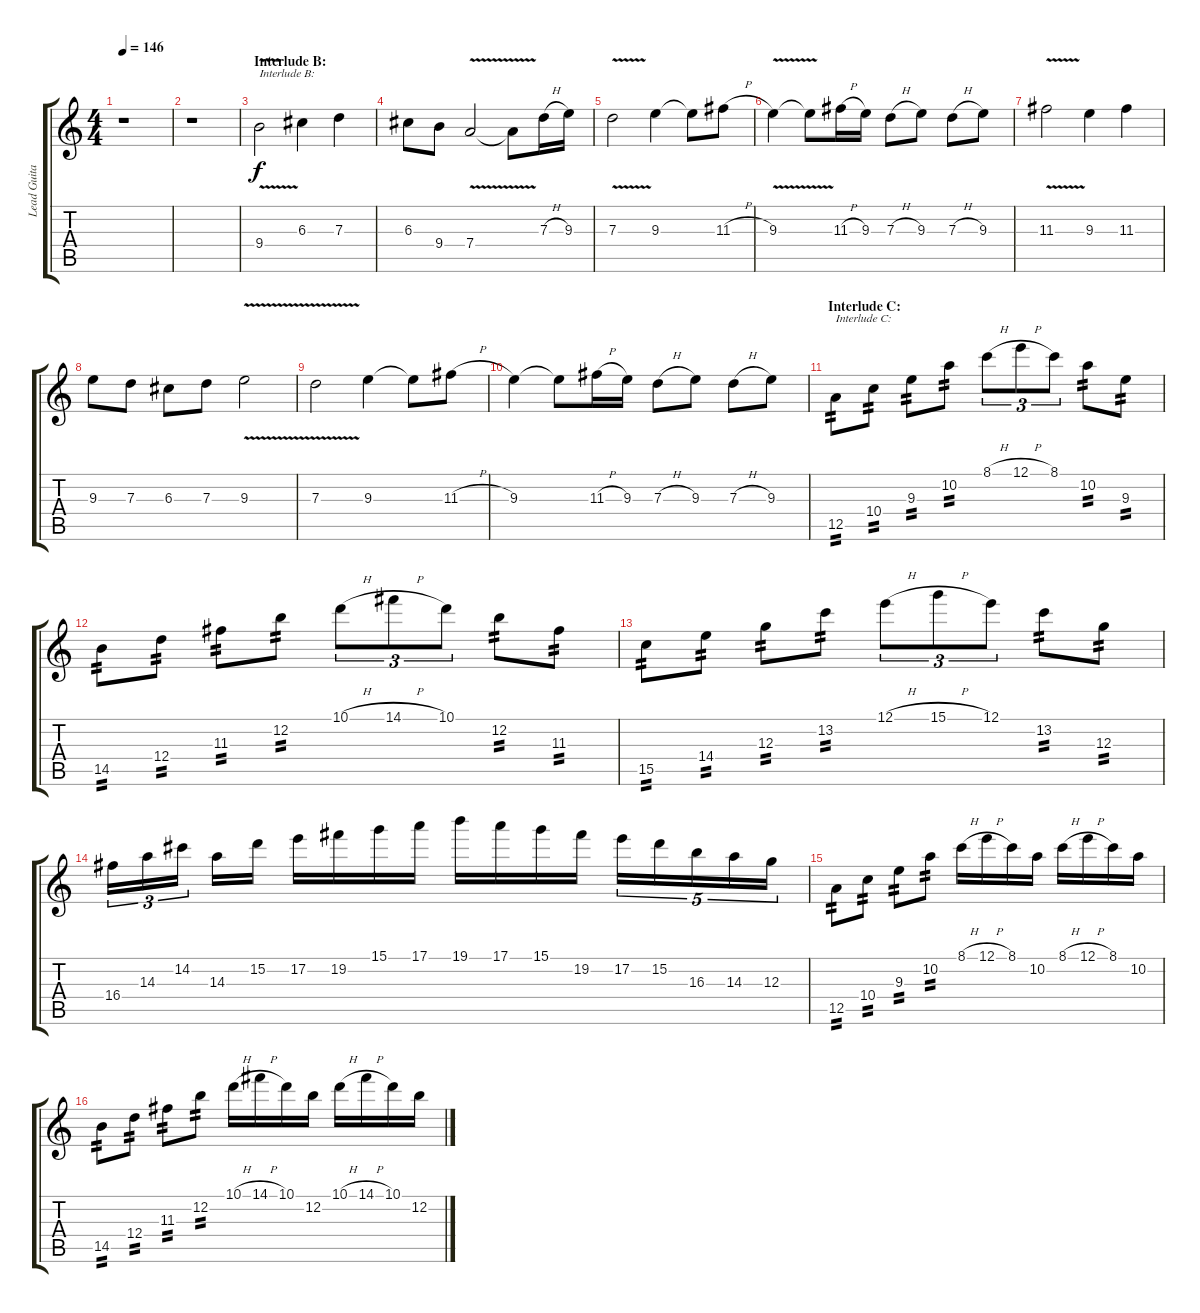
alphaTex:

\track ("Lead Guitar I" "Lead Guita") {instrument distortionguitar}
\staff {score tabs}
\tuning (E4 B3 G3 D3 A2 E2) {hide}
\ts (4 4)
\tempo 146
\clef g2
\ks c
r.1{dy f} |
r.1 |
\section ("" "Interlude B:")
9.4{v}.2{txt "Interlude B:"} 6.3.4 7.3.4 |
6.3.8 9.4.8 7.4{v}.2 7.4{t}.8 7.3{h}.16 9.3.16 |
7.3{v}.2 9.3.4 9.3{t}.8 11.3{h}.8 |
9.3{v}.4 9.3{t}.8 11.3{h}.16 9.3.16 7.3{h}.8 9.3.8 7.3{h}.8 9.3.8 |
11.3{v}.2 9.3.4 11.3.4 |
9.3.8 7.3.8 6.3.8 7.3.8 9.3{v}.2 |
7.3{v}.2 9.3.4 9.3{t}.8 11.3{h}.8 |
9.3.4 9.3{t}.8 11.3{h}.16 9.3.16 7.3{h}.8 9.3.8 7.3{h}.8 9.3.8 |
\section ("" "Interlude C:")
12.5.8{txt "Interlude C:" tp 2} 10.4.8{tp 2} 9.3.8{tp 2} 10.2.8{tp 2} 8.1{h}.8{tu (3 2)} 12.1{h}.8{tu (3 2)} 8.1.8{tu (3 2)} 10.2.8{tp 2} 9.3.8{tp 2} |
14.5.8{tp 2} 12.4.8{tp 2} 11.3.8{tp 2} 12.2.8{tp 2} 10.1{h}.8{tu (3 2)} 14.1{h}.8{tu (3 2)} 10.1.8{tu (3 2)} 12.2.8{tp 2} 11.3.8{tp 2} |
15.5.8{tp 2} 14.4.8{tp 2} 12.3.8{tp 2} 13.2.8{tp 2} 12.1{h}.8{tu (3 2)} 15.1{h}.8{tu (3 2)} 12.1.8{tu (3 2)} 13.2.8{tp 2} 12.3.8{tp 2} |
16.4.16{tu (3 2)} 14.3.16{tu (3 2)} 14.2.16{tu (3 2)} 14.3.16 15.2.16 17.2.16 19.2.16 15.1.16 17.1.16 19.1.16 17.1.16 15.1.16 19.2.16 17.2.16{tu (5 4)} 15.2.16{tu (5 4)} 16.3.16{tu (5 4)} 14.3.16{tu (5 4)} 12.3.16{tu (5 4)} |
12.5.8{tp 2} 10.4.8{tp 2} 9.3.8{tp 2} 10.2.8{tp 2} 8.1{h}.16 12.1{h}.16 8.1.16 10.2.16 8.1{h}.16 12.1{h}.16 8.1.16 10.2.16 |
14.5.8{tp 2} 12.4.8{tp 2} 11.3.8{tp 2} 12.2.8{tp 2} 10.1{h}.16 14.1{h}.16 10.1.16 12.2.16 10.1{h}.16 14.1{h}.16 10.1.16 12.2.16
